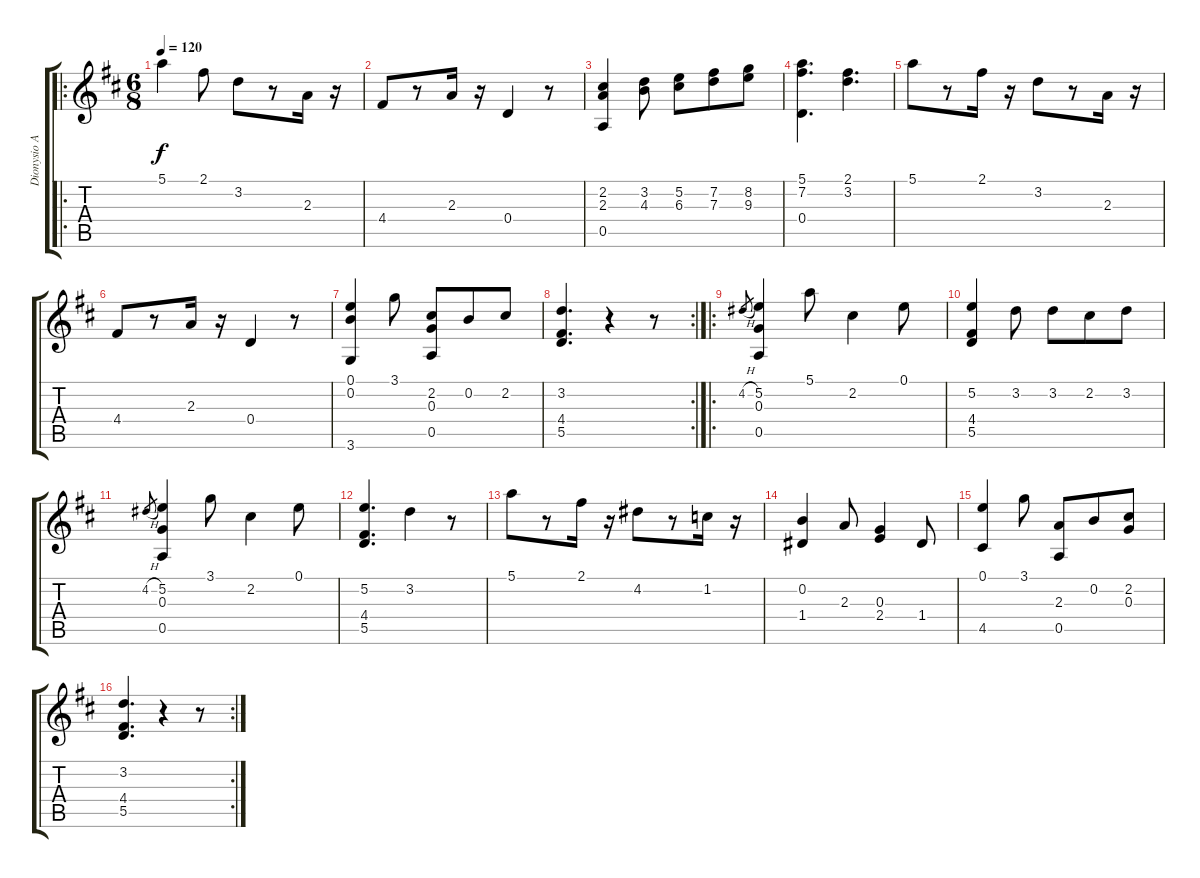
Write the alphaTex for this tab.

\track ("Dionysio Aguado" "Dionysio A") {instrument acousticguitarnylon}
\staff {score tabs}
\tuning (E4 B3 G3 D3 A2 E2) {hide}
\ro
\ts (6 8)
\tempo 120
\clef g2
\ks d
5.1.4{dy f} 2.1.8 3.2.8 r.8 2.3.16 r.16 |
4.4.8 r.8 2.3.16 r.16 0.4.4 r.8 |
(2.2 2.3 0.5).4 (3.2 4.3).8 (5.2 6.3).8 (7.2 7.3).8 (8.2 9.3).8 |
(5.1 7.2 0.4).4{d} (2.1 3.2).4{d} |
5.1.8 r.8 2.1.16 r.16 3.2.8 r.8 2.3.16 r.16 |
4.4.8 r.8 2.3.16 r.16 0.4.4 r.8 |
(0.1 0.2 3.6).4 3.1.8 (2.2 0.3 0.5).8 0.2.8 2.2.8 |
\rc 2
(3.2 4.4 5.5).4{d} r.4 r.8 |
\ro
4.2{h}.8{gr} (5.2 0.3 0.5).4 5.1.8 2.2.4 0.1.8 |
(5.2 4.4 5.5).4 3.2.8 3.2.8 2.2.8 3.2.8 |
4.2{h}.8{gr} (5.2 0.3 0.5).4 3.1.8 2.2.4 0.1.8 |
(5.2 4.4 5.5).4{d} 3.2.4 r.8 |
5.1.8 r.8 2.1.16 r.16 4.2.8 r.8 1.2.16 r.16 |
(0.2 1.4).4 2.3.8 (0.3 2.4).4 1.4.8 |
(0.1 4.5).4 3.1.8 (2.3 0.5).8 0.2.8 (2.2 0.3).8 |
\rc 2
(3.2 4.4 5.5).4{d} r.4 r.8
